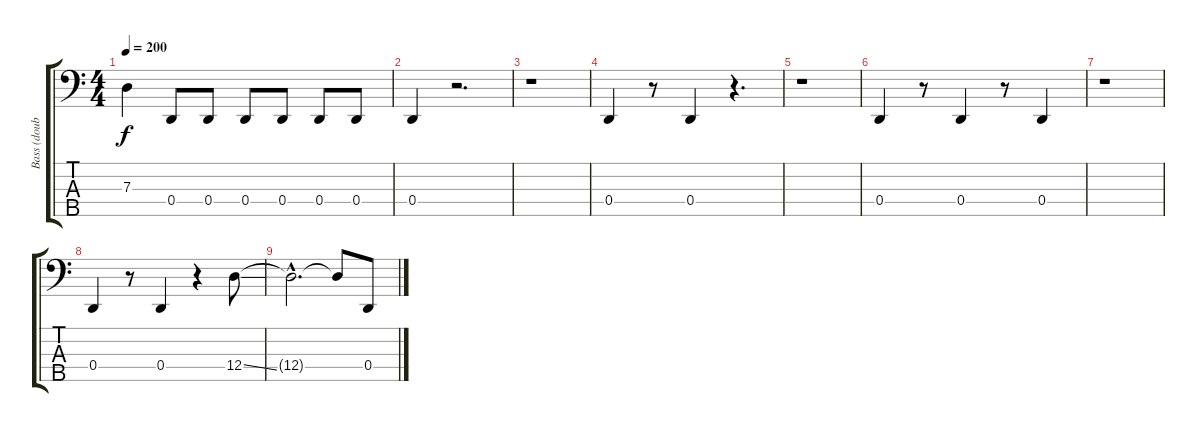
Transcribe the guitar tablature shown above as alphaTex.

\track ("Bass (doubled)" "Bass (doub") {instrument slapbass2}
\staff {score tabs}
\tuning (F2 C2 G1 D1 A0) {hide}
\ts (4 4)
\tempo 200
\clef f4
\ks c
7.3.4{dy f} 0.4.8 0.4.8 0.4.8 0.4.8 0.4.8 0.4.8 |
0.4.4 r.2{d} |
r.1 |
0.4.4 r.8 0.4.4 r.4{d} |
r.1 |
0.4.4 r.8 0.4.4 r.8 0.4.4 |
r.1 |
0.4.4 r.8 0.4.4 r.4 12.4{ss}.8 |
12.4{hac t}.2{d} 12.4{t}.8 0.4.8
